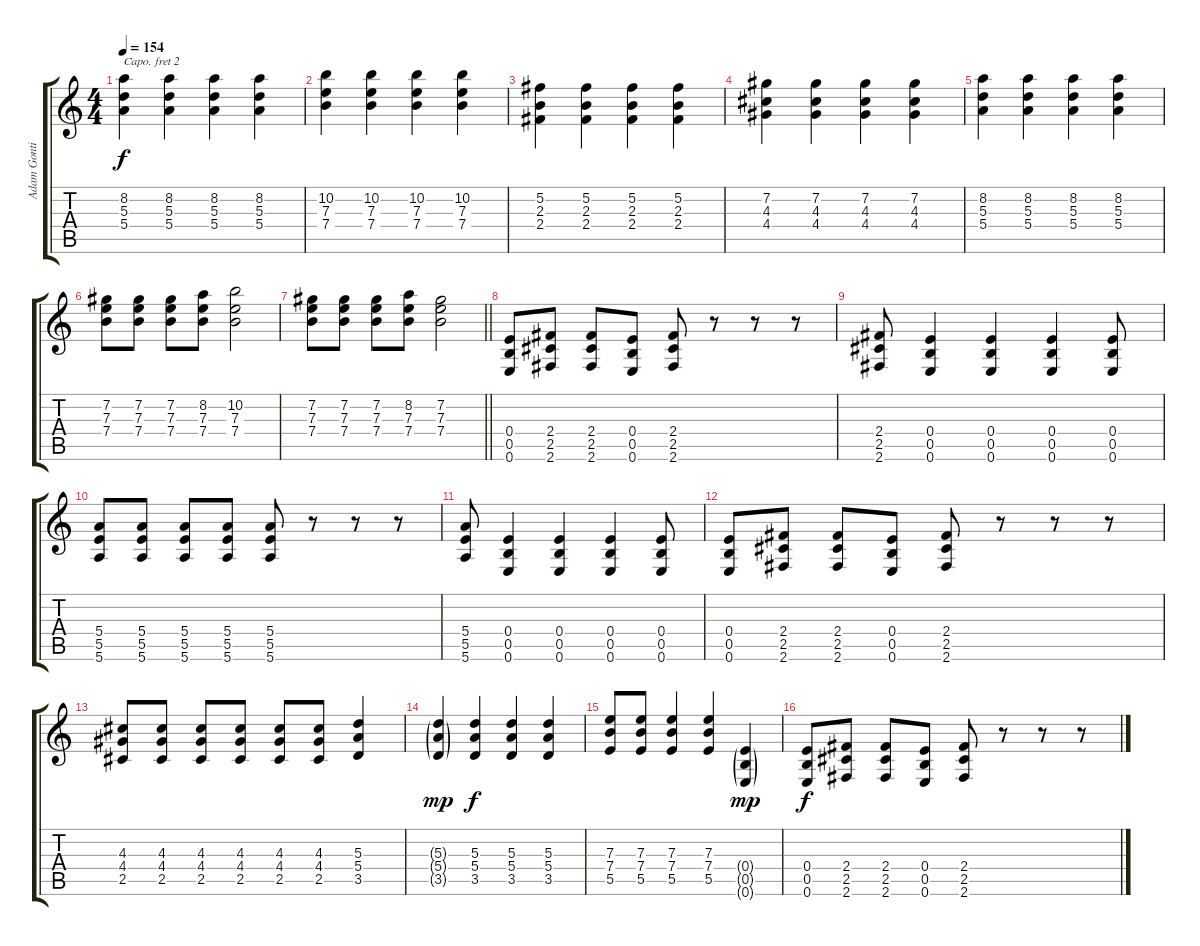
\track ("Adam Gontier" "Adam Gonti") {instrument acousticguitarsteel}
\staff {score tabs}
\capo 2
\tuning (E4 B3 G3 D3 A2 D2) {hide}
\ts (4 4)
\tempo 154
\clef g2
\ks c
(8.2 5.3 5.4).4{dy f} (8.2 5.3 5.4).4 (8.2 5.3 5.4).4 (8.2 5.3 5.4).4 |
(10.2 7.3 7.4).4 (10.2 7.3 7.4).4 (10.2 7.3 7.4).4 (10.2 7.3 7.4).4 |
(5.2 2.3 2.4).4 (5.2 2.3 2.4).4 (5.2 2.3 2.4).4 (5.2 2.3 2.4).4 |
(7.2 4.3 4.4).4 (7.2 4.3 4.4).4 (7.2 4.3 4.4).4 (7.2 4.3 4.4).4 |
(8.2 5.3 5.4).4 (8.2 5.3 5.4).4 (8.2 5.3 5.4).4 (8.2 5.3 5.4).4 |
(7.2 7.3 7.4).8 (7.2 7.3 7.4).8 (7.2 7.3 7.4).8 (8.2 7.3 7.4).8 (10.2 7.3 7.4).2 |
\barLineRight lightlight
(7.2 7.3 7.4).8 (7.2 7.3 7.4).8 (7.2 7.3 7.4).8 (8.2 7.3 7.4).8 (7.2 7.3 7.4).2 |
\section ("" "")
(0.4 0.5 0.6).8 (2.4 2.5 2.6).8 (2.4 2.5 2.6).8 (0.4 0.5 0.6).8 (2.4 2.5 2.6).8 r.8 r.8 r.8 |
(2.4 2.5 2.6).8 (0.4 0.5 0.6).4 (0.4 0.5 0.6).4 (0.4 0.5 0.6).4 (0.4 0.5 0.6).8 |
(5.4 5.5 5.6).8 (5.4 5.5 5.6).8 (5.4 5.5 5.6).8 (5.4 5.5 5.6).8 (5.4 5.5 5.6).8 r.8 r.8 r.8 |
(5.4 5.5 5.6).8 (0.4 0.5 0.6).4 (0.4 0.5 0.6).4 (0.4 0.5 0.6).4 (0.4 0.5 0.6).8 |
(0.4 0.5 0.6).8 (2.4 2.5 2.6).8 (2.4 2.5 2.6).8 (0.4 0.5 0.6).8 (2.4 2.5 2.6).8 r.8 r.8 r.8 |
(4.3 4.4 2.5).8 (4.3 4.4 2.5).8 (4.3 4.4 2.5).8 (4.3 4.4 2.5).8 (4.3 4.4 2.5).8 (4.3 4.4 2.5).8 (5.3 5.4 3.5).4 |
(5.3{g} 5.4{g} 3.5{g}).4{dy mp} (5.3 5.4 3.5).4{dy f} (5.3 5.4 3.5).4 (5.3 5.4 3.5).4 |
(7.3 7.4 5.5).8 (7.3 7.4 5.5).8 (7.3 7.4 5.5).4 (7.3 7.4 5.5).4 (0.4{g} 0.5{g} 0.6{g}).4{dy mp} |
(0.4 0.5 0.6).8{dy f} (2.4 2.5 2.6).8 (2.4 2.5 2.6).8 (0.4 0.5 0.6).8 (2.4 2.5 2.6).8 r.8 r.8 r.8
